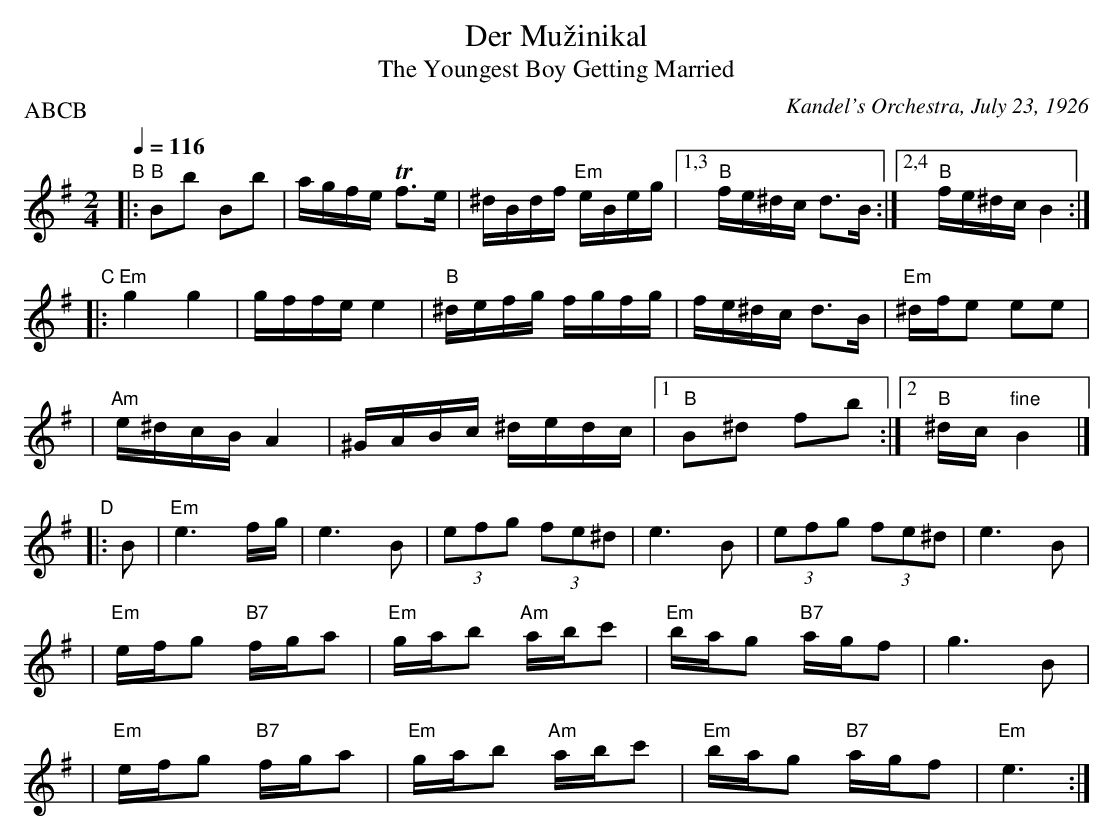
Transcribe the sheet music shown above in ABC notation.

X:1
T: Der Mu\vzinikal
T: The Youngest Boy Getting Married
O: Kandel's Orchestra, July 23, 1926
Q: 1/4=116
P: ABCB
M: 2/4
L: 1/16
K: Em
"B"\
|:"B"B2kb2 B2kb2 | agfe Tf3e | ^dBdf "Em"eBeg \
|1,3 "B"fe^dc d3B :|2,4 "B"fe^dc B4 :|
"C"\
|:"Em"g4 g4 | gffe e4 | "B"^defg fgfg | fe^dc d3B \
| "Em"^dfe2 e2e2 |
| "Am"e^dcB A4 | ^GABc ^dedc |1 "B"B2^d2 f2b2 :|2 "B"^dc"fine"B4 |]
"D"\
|: B2 \
| "Em"e6 fg | e6 B2 | (3e2f2g2 (3f2e2^d2 | e6 B2 | (3e2f2g2 (3f2e2^d2 | e6 B2 |
| "Em"efg2 "B7"fga2 | "Em"gab2 "Am"abc'2 | "Em"bag2 "B7"agf2 | g6 B2 |
| "Em"efg2 "B7"fga2 | "Em"gab2 "Am"abc'2 | "Em"bag2 "B7"agf2 | "Em"e6 :|
